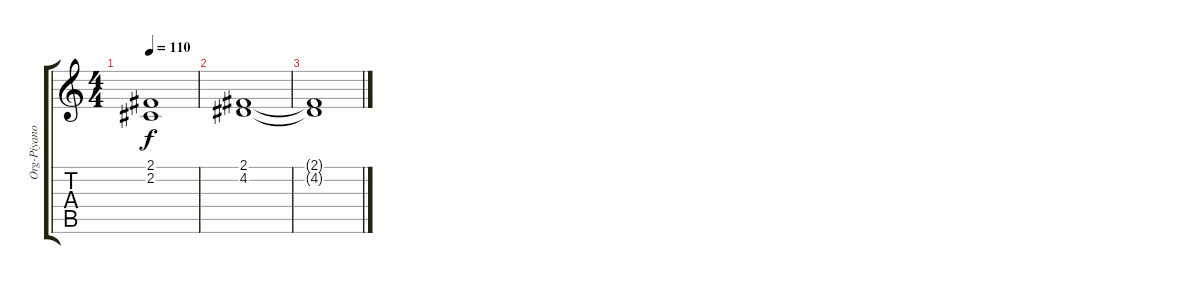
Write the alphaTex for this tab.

\track ("Org-Piyano" "Org-Piyano") {instrument rockorgan}
\staff {score tabs}
\tuning (E4 B3 G3 D3 A2 E2) {hide}
\ts (4 4)
\tempo 110
\clef g2
\ks c
(2.1{t} 2.2{t}).1{dy f} |
(2.1 4.2).1 |
(2.1{t} 4.2{t}).1
